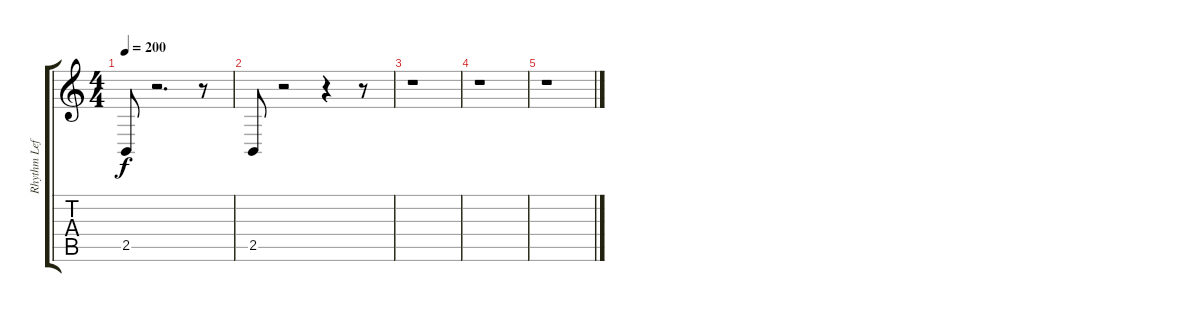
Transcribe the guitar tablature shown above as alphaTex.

\track ("Rhythm Left" "Rhythm Lef") {instrument agogo}
\staff {score tabs}
\tuning (E4 B3 G3 D3 A2 E2) {hide}
\ts (4 4)
\tempo 200
\clef g2
\ks c
2.5.8{dy f} r.2{d} r.8 |
2.5.8 r.2 r.4 r.8 |
r.1 |
r.1 |
r.1
